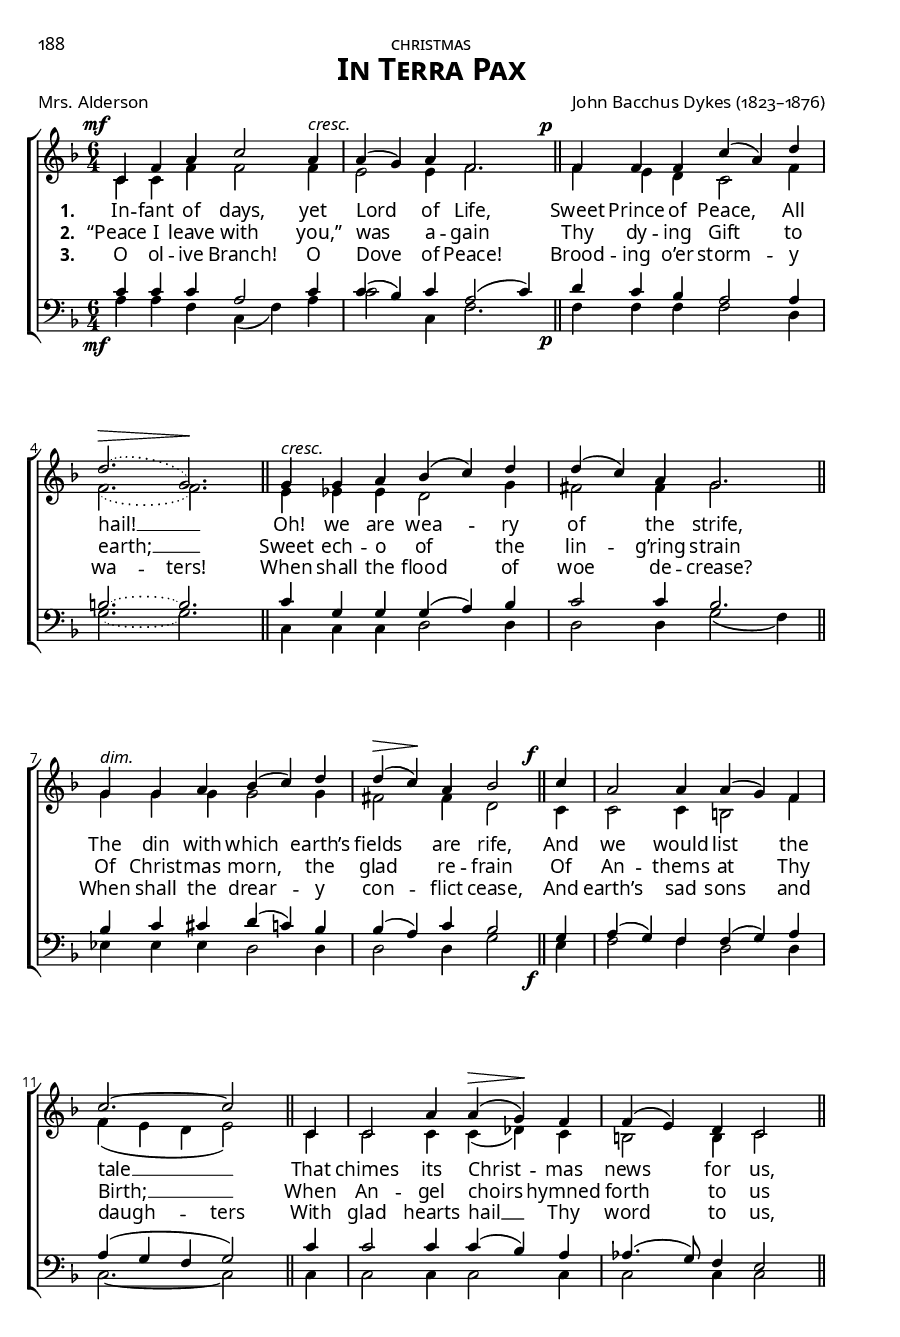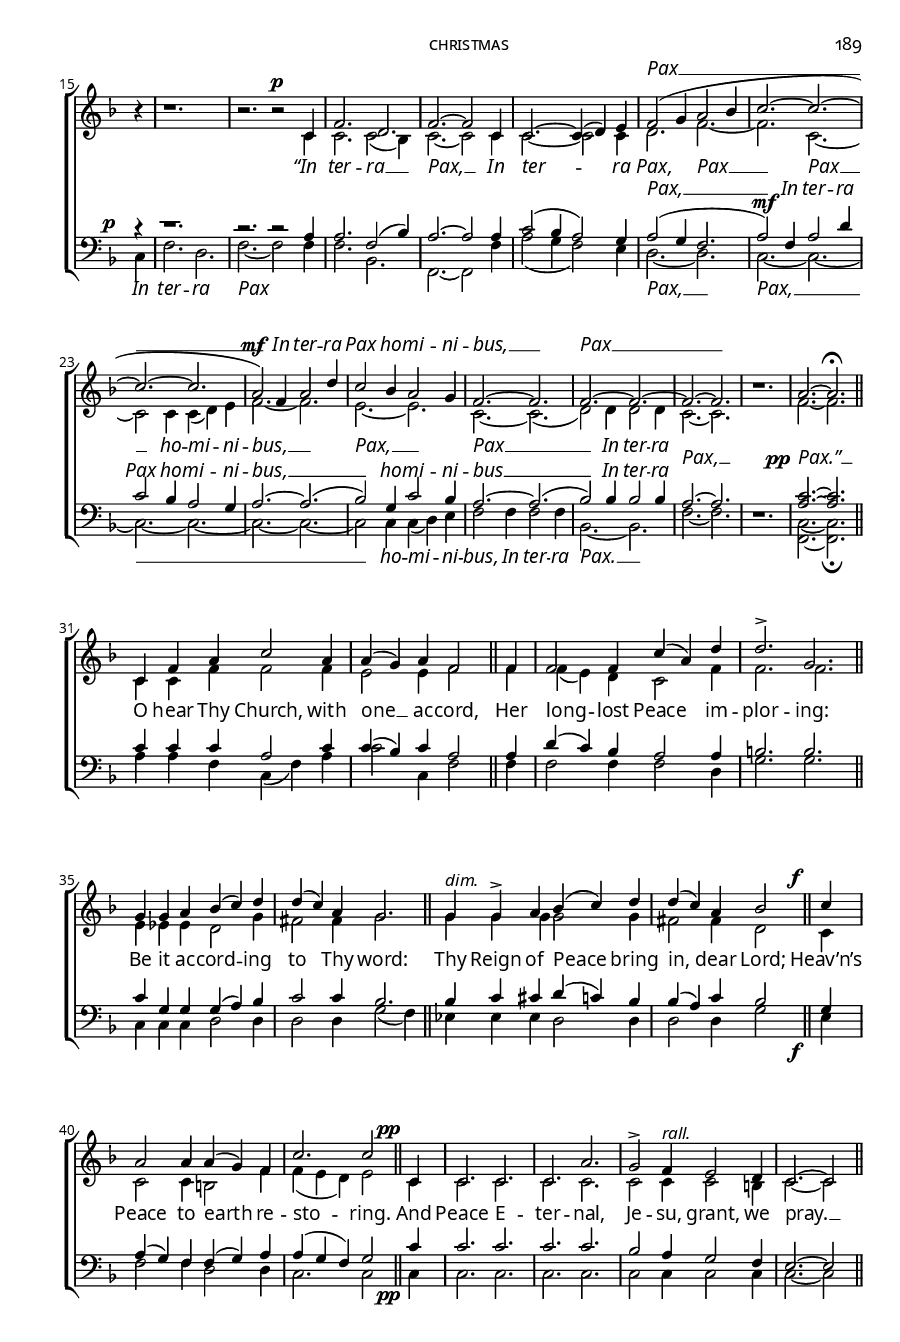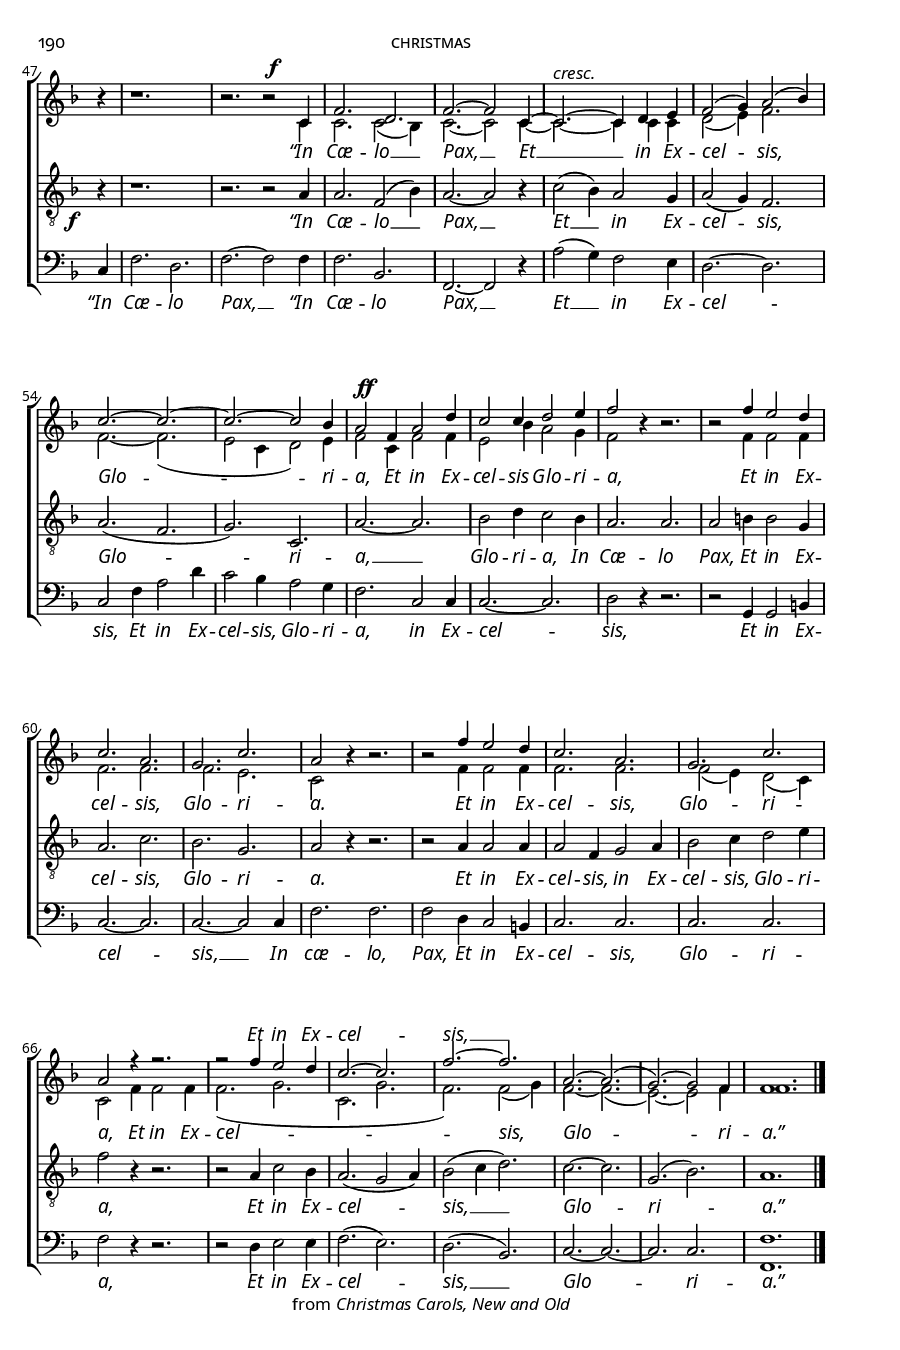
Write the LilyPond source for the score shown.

\version "2.14.2"
\include "util.ly"
\header {
  title = \markup{\override #'(font-name . "Garamond Premier Pro Semibold"){ \abs-fontsize #15 \smallCapsOldStyle"In Terra Pax"}}
  poet = \markup\oldStyleNum"Mrs. Alderson"
  composer = \markup\oldStyleNum"John Bacchus Dykes (1823–1876)"
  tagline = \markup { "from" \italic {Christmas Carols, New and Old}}
}
\paper {
  %print-all-headers = ##t
  paper-height = 9\in
  paper-width = 6\in
  indent = 0\in
  %system-system-spacing = #'((basic-distance . 10) (padding . 0))
  %system-system-spacing =
  %  #'((basic-distance . 0)
  %     (minimum-distance . 0)
  %     (padding . -0.35)
  %     (stretchability . 100))
  ragged-last-bottom = ##f
  ragged-bottom = ##f
  two-sided = ##t
  inner-margin = 0.5\in
  outer-margin = 0.25\in
  top-margin = 0.25\in
  bottom-margin = 0.25\in
  first-page-number = #188
  print-first-page-number = ##t
  headerLine = \markup{\override #'(font-name . "Garamond Premier Pro") \smallCapsOldStyle"christmas"}
  oddHeaderMarkup = \markup\fill-line{
     \override #'(font-name . "Garamond Premier Pro")\abs-fontsize #8.5
     \combine 
        \fill-line{"" \on-the-fly #print-page-number-check-first
        \oldStylePageNum""
        }
        \fill-line{\headerLine}
  }
  evenHeaderMarkup = \markup {
     \override #'(font-name . "Garamond Premier Pro")\abs-fontsize #8.5
     \combine
        \on-the-fly #print-page-number-check-first
        \oldStylePageNum""
        \fill-line{\headerLine}
  }
}
#(set-global-staff-size 15) \paper{ #(define fonts (make-pango-font-tree "GoudyOlSt BT" "Garamond Premier Pro" "Garamond Premier Pro" (/ 15 20))) }
global = {
  \key f \major
  \time 6/4
  \autoBeamOff
  \override DynamicLineSpanner #'staff-padding = #-1.0
  \override DynamicLineSpanner #'Y-extent = #'(-0.35 . 1)
  \override DynamicText #'X-offset = #-4
}
globalNoTime = {
  \key f \major
  \autoBeamOff
  \override DynamicLineSpanner #'staff-padding = #-1.0
  \override DynamicLineSpanner #'Y-extent = #'(-0.35 . 1)
  \override DynamicText #'X-offset = #-4
}

sopMusic = \relative c' {
  c4^\mf f a c2 a4^\markup\italic"cresc." |
  a( g) a f2. \bar "||"
  f4^\p f f c'( a) d |
  \slurDotted
  d2.(^\> g,)\! \bar "||"
  
  \slurSolid
  g4^\markup\italic"cresc." g a bes( c) d |
  d( c) a g2. \bar "||"
  g4^\markup\italic"dim." g a bes( c) d |
  \partial 4*5 d(^\> c)\! a bes2 \bar "||"
  
  \partial 4 c4^\f |
  a2 a4 a( g) f |
  \partial 4*5 c'2.~ c2 \bar "||"
  \partial 4 c,4 |
  c2 a'4 a(^\> g)\! f |
  \partial 4*5 f( e) d c2 \bar "||" \break
  
  \partial 4 b'4\rest |
  b1.\rest |
  b2.\rest b2\rest c,4^\p |
  f2. d |
  f~ f2 c4 |
  c2.~ c4( d) e |
  
  f2( g4 a2 bes4 |
  c2.~ c~ |
  c~ c |
  a2) f4 a2 d4 |
  
  c2 bes4 a2 g4 |
  f2.~ f |
  f~ f~ |
  f~ f |
  bes1.\rest |
  a2.~ a2.\fermata \bar "||" \break
  
  % verse 4
  c,4 f a c2 a4 |
  a( g) a f2 \bar "||"
  f4 |
  f2 f4 c'( a) d |
  d2.^> g, \bar "||"
  
  g4 g a bes( c) d |
  d( c) a g2. \bar "||"
  g4^\markup\italic"dim." g^> a bes( c) d |
  \partial 4*5 d( c) a bes2 \bar "||"
  
  \partial 4 c4^\f |
  a2 a4 a( g) f |
  \partial 4*5 c'2. c2 \bar "||"
  \partial 4 c,4^\pp |
  c2. c |
  c a' |
  
  g2^> f4^\markup\italic"rall." e2 d4 |
  \partial 4*5 c2.~ c2 \bar "||"  \pageBreak
  \partial 4 b'4\rest |
  b1.\rest |
  b2.\rest b2\rest c,4^\f |
  f2. d |
  f~ f2 c4~ |
  c2.~^\markup\italic"cresc." c4 d e |
  
  f2( g4) a2( bes4) |
  c2.~ c~ |
  c~ c2 bes4 |
  a2 f4^\ff a2 d4 |
  c2 c4 d2 e4 |
  f2 bes,4\rest bes2.\rest |
  
  bes2\rest f'4 e2 d4 |
  c2. a |
  g c |
  a2 bes4\rest bes2.\rest |
  
  bes2\rest f'4 e2 d4 |
  c2. a |
  g c |
  a2 f'4\rest f2.\rest |
  
  f2\rest f4 e2 d4 |
  c2.~ c |
  f~ f |
  a,~ a( |
  g)~ g2 f4 |
  f1. \bar "|."
}
sopWords = {
  \lyricmode {
    \repeat unfold 44 {\skip 1}
    \repeat unfold 7 {\skip 1}
    \markup\italic Pax __
  }
  \set stanza = \markup\dynamic"mf"
  \lyricmode {
    \markup\italic In \markup\italic ter -- \markup\italic ra \markup\italic Pax \markup\italic ho -- \markup\italic mi -- \markup\italic ni -- \markup\italic bus, __ \markup\italic Pax __
  }
  \lyricmode {
    ""
    
    \repeat unfold 47 {\skip 1}
    \repeat unfold 37 {\skip 1}
    \markup\italic Et \markup\italic in \markup\italic Ex -- \markup\italic cel -- \markup\italic sis, __
  }
}

dropLyrics = {
  \override LyricText #'extra-offset = #'(0 . -2.0)
  \override LyricHyphen #'extra-offset = #'(0 . -2.0)
  \override LyricExtender #'extra-offset = #'(0 . -2.0)
  \override StanzaNumber #'extra-offset = #'(0 . -2.0)
}
dropLyricsII = {
  \override LyricText #'extra-offset = #'(0 . -0.2)
  \override LyricHyphen #'extra-offset = #'(0 . -0.2)
  \override LyricExtender #'extra-offset = #'(0 . -0.2)
  \override StanzaNumber #'extra-offset = #'(0 . -0.2)
}

altoMusic = \relative c' {
  c4 c f f2 f4 |
  e2 e4 f2. \bar "||"
  f4 e d c2 f4 |
  \slurDotted
  f2.( f) \bar "||"
  
  \slurSolid
  e4 ees ees d2 g4 |
  fis2 fis4 g2. \bar "||"
  g4 g g g2 g4 |
  fis2 fis4 d2 \bar "||"
  
  c4 |
  c2 c4 b2 f'4 |
  f( e d e2) \bar "||"
  c4 |
  c2 c4 c( des) c |
  b2 b4 c2 \bar "||"
  
  s4 |
  s1. |
  s2. s2 c4 |
  c2. c2( bes4) |
  c2.~ c2 c4 |
  c2.~ c2 c4 |
  
  d2. f~ |
  f) c2.~ |
  c2 c4 c( d) e |
  f2.~ f |
  
  e2.~ e |
  c~ c( |
  d2) d4 d2 d4 |
  c2.~ c |
  s1. |
  f2.~ f \bar "||"
  
  % verse 4
  c4 c f f2 f4 |
  e2 e4 f2 \bar "||"
  f4 |
  f4( e) d c2 f4 |
  f2. f \bar "||"
  
  e4 ees ees d2 g4 |
  fis2 fis4 g2. \bar "||"
  g4 g g g2 g4 |
  fis2 fis4 d2 \bar "||"
  
  c4 |
  c2 c4 b2 f'4 |
  f( e d) e2 \bar "||"
  c4 |
  c2. c |
  c c |
  
  c2 c4 c2 b4 |
  c2.~ c2 \bar "||"
  s4 |
  s1. |
  s2. s2 c4 |
  c2. c2( bes4) |
  
  c2.~ c2 c4~ |
  c2.~ c4 c c |
  d2( e4) f2. |
  f2.~ f( |
  
  e2 c4 d2) e4 |
  f2 c4 f2 f4 |
  e2 bes'4 a2 g4 |
  f2 s4 s2. |
  
  s2 f4 f2 f4 |
  f2. f |
  f e |
  c2 s4 s2. |
  
  s2 f4 f2 f4 |
  f2. f |
  f2( e4) d2( c4) |
  c2 f4 f2 f4 |
  
  f2.( g |
  c, g' |
  f) f2( g4) |
  f2.~ f( |
  e)~ e2 f4 |
  f1. \bar "|."
}
altoWords = {
  \lyricmode {
    \dropLyricsV
    \set stanza = #"1. "
    \set associatedVoice = "sopranos"
    In -- fant of days, yet Lord of Life,
    Sweet Prince \unset associatedVoice
    of Peace, All hail! __
    Oh! we are wea -- ry of the strife,
    \set associatedVoice = "sopranos"
    The din \unset associatedVoice
    with which earth’s fields are rife,
    And we would list the tale __
    That chimes its Christ -- mas news for us,
    
    \markup\italic “In \markup\italic ter -- \markup\italic ra __ \markup\italic Pax, __
    \markup\italic In \markup\italic ter -- \markup\italic ra \markup\italic Pax, \markup\italic Pax __ \markup\italic Pax __ \markup\italic ho -- \markup\italic mi -- \markup\italic ni -- \markup\italic bus, __
    \markup\italic Pax, __ \markup\italic Pax __ \markup\italic In \markup\italic ter -- \markup\italic ra
    
    \dropLyrics
    \markup\italic Pax, __
  }
  \set stanza = \markup\dynamic"pp"
  \lyricmode{
    \markup\italic Pax.” __
    
    \dropLyricsV
    \set associatedVoice = "sopranos"
    O hear Thy Church, with one __ ac -- cord,
    \set associatedVoice = "tenors"
    Her long -- lost Peace im -- plor -- ing:
    \unset associatedVoice 
    Be it ac -- cord -- ing to Thy word:
    \set associatedVoice = "tenors"
    Thy Reign of Peace bring in, dear Lord;
    \set associatedVoice = "sopranos"
    Heav’n’s Peace to earth \unset associatedVoice re -- sto -- ring.
    And Peace E -- ter -- nal, Je -- su, grant, we pray. __
    
    \dropLyricsII
    \markup\italic “In \markup\italic Cæ -- \markup\italic lo __ \markup\italic Pax, __
    \set associatedVoice = "sopranos"
    \markup\italic Et __ \markup\italic in \unset associatedVoice \markup\italic Ex -- \markup\italic cel -- \markup\italic sis,
    \set associatedVoice = "sopranos"
    \markup\italic Glo -- \markup\italic ri -- \markup\italic a,
    \markup\italic Et \markup\italic in \markup\italic Ex -- \markup\italic cel -- \markup\italic sis \markup\italic Glo -- \markup\italic ri -- \markup\italic a,
    
    \markup\italic Et \markup\italic in \markup\italic Ex -- \markup\italic cel -- \markup\italic sis, \markup\italic Glo -- \markup\italic ri -- \markup\italic a.
    
    \markup\italic Et \markup\italic in \markup\italic Ex -- \markup\italic cel --
    \set associatedVoice = "sopranos"
    \markup\italic sis, \markup\italic Glo -- \markup\italic ri -- \set associatedVoice = "altos" \markup\italic a,
    
    \markup\italic Et \markup\italic in \markup\italic Ex -- \markup\italic cel -- \markup\italic sis, \markup\italic Glo -- 
    \set associatedVoice = "sopranos"
    \markup\italic ri -- \markup\italic a.”
  }
}
altoWordsII = \lyricmode {
  \dropLyricsV
%\markup\italic 
  \set stanza = #"2. "
  \set associatedVoice = "sopranos"
  “Peace I leave with you,” was a -- gain
  Thy dy -- \unset associatedVoice
  ing Gift to earth; __
  Sweet ech -- o of the lin -- g’ring strain
  \set associatedVoice = "sopranos"
  Of Christ -- \unset associatedVoice
  mas morn, the glad re -- frain
  Of An -- thems at Thy Birth; __
  When An -- gel choirs hymned forth to us
}
altoWordsIII = \lyricmode {
  \dropLyricsV
  \set stanza = #"3. "
  \set associatedVoice = "sopranos"
  O ol -- ive Branch! O Dove of Peace!
  Brood -- ing
  \unset associatedVoice
  o’er storm -- y
  \set ignoreMelismata = ##t
  \set associatedVoice = "sopranos"
  wa -- ters!
  \unset associatedVoice
  \unset ignoreMelismata
  When shall the flood of woe de -- crease?
  \set associatedVoice = "sopranos"
  When shall \unset associatedVoice
  the drear -- y con -- flict cease,
  And earth’s sad sons and
  \set ignoreMelismata = ##t
  daugh -- _ _ ters
  \unset ignoreMelismata
  With glad hearts hail __ Thy word to us,
}
altoWordsIV = \lyricmode {
  \set stanza = #"4. "
  \set ignoreMelismata = ##t
}
altoWordsV = \lyricmode {
  \set stanza = #"5. "
  \set ignoreMelismata = ##t
}
altoWordsVI = \lyricmode {
  \set stanza = #"6. "
  \set ignoreMelismata = ##t
}
tenorMusic = \relative c' {
  c4_\mf c c a2 c4 |
  c( bes) c a2( c4) \bar "||"
  d_\p c bes a2 a4 |
  \tieDotted
  b2.~ b \bar "||"
  
  \tieSolid
  c4 g g g( a) bes |
  c2 c4 bes2. \bar "||"
  bes4 c cis d( c) bes |
  bes( a) c bes2 \bar "||"
  
  g4_\f |
  a( g) f f( g) a |
  a( g f g2) \bar "||"
  c4 |
  c2 c4 c( bes) a |
  aes4.( g8) f4 e2 \bar "||"
  
  c'4\rest^\p |
  c1.\rest |
  c2.\rest c2\rest a4 |
  a2. f2( bes4) |
  a2.~ a2 a4 |
  c2( bes4 a2) g4 |
  
  a2( g4 f2. |
  a2) f4^\mf a2 d4 |
  c2 bes4 a2 g4 |
  a2.~ a( |
  
  bes2) g4 c2 bes4 |
  a2.~ a( |
  bes2) bes4 bes2 bes4 |
  a2.~ a |
  s1. |
  <c a>2.~ q \bar "||"
  
  
  %verse 4
  c4 c c a2 c4 |
  c( bes) c a2 \bar "||"
  a4 |
  d( c) bes a2 a4 |
  b2. b \bar "||"
  
  c4 g g g( a) bes |
  c2 c4 bes2. \bar "||"
  bes4 c cis d( c) bes |
  bes( a) c bes2 \bar "||"
  
  g4_\f |
  a( g) f f( g) a |
  a( g f) g2 \bar "||"
  c4_\pp |
  c2. c |
  c c |

  bes2 a4 g2 f4 |
  e2.~ e2 \bar "||"
}
tenorMusicII = \relative c' {
  r4_\f |
  r1. |
  r2. r2 a4 |
  a2. f2( bes4) |
  
  a2.~ a2 r4 |
  c2( bes4) a2 g4 |
  a2( g4) f2. |
  a2.( f |
  
  g2.) c, |
  a'~ a |
  bes2 d4 c2 bes4 |
  a2. a |
  
  a2 b4 b2 g4 |
  a2. c |
  bes g |
  a2 r4 r2. |
  
  r2 a4 a2 a4 |
  a2 f4 g2 a4 |
  bes2 c4 d2 e4 |
  f2 r4 r2. |
  
  r2 a,4 c2 bes4 |
  a2.( g2 a4) |
  bes2( c4 d2.) |
  c2.~ c |
  g2.( bes) |
  a1. \bar "|."
}
tenorWords = \lyricmode {
  \repeat unfold 44 {\skip 1}
  \repeat unfold 7 {\skip 1}
  \markup\italic Pax, __ \markup\italic In \markup\italic ter -- \markup\italic ra \markup\italic Pax \markup\italic ho -- \markup\italic mi -- \markup\italic ni -- \markup\italic bus, __
  \markup\italic ho -- \markup\italic mi -- \markup\italic ni -- \markup\italic bus __ \markup\italic In \markup\italic ter -- \markup\italic ra "" "" ""
  
  %\repeat unfold 51 {\skip 1}
}
tenorWordsII = \lyricmode {
  \dropLyricsII
  \markup\italic “In \markup\italic Cæ -- \markup\italic lo __ \markup\italic Pax, __
  \markup\italic Et __ \markup\italic in \markup\italic Ex -- \markup\italic cel -- \markup\italic sis, \markup\italic Glo -- \markup\italic ri -- \markup\italic a, __
  \markup\italic Glo -- \markup\italic ri -- \markup\italic a, \markup\italic In \markup\italic Cæ -- \markup\italic lo \markup\italic Pax,
  \markup\italic Et \markup\italic in \markup\italic Ex -- \markup\italic cel -- \markup\italic sis, \markup\italic Glo -- \markup\italic ri -- \markup\italic a.
  \markup\italic Et \markup\italic in \markup\italic Ex -- \markup\italic cel -- \markup\italic sis, \markup\italic in \markup\italic Ex -- \markup\italic cel -- \markup\italic sis, \markup\italic Glo -- \markup\italic ri -- \markup\italic a,
  \markup\italic Et \markup\italic in \markup\italic Ex -- \markup\italic cel -- \markup\italic sis, __ \markup\italic Glo -- \markup\italic ri -- \markup\italic a.”
}

bassMusic = \relative c {
  a'4 a f c( f) a |
  c2 c,4 f2. \bar "||"
  f4 f f f2 d4 |
  \tieDotted
  g2.~ g \bar "||"
  
  \tieSolid
  c,4 c c d2 d4 |
  d2 d4 g2( f4) \bar "||"
  ees4 ees ees d2 d4 |
  d2 d4 g2 \bar "||"
  
  e4 |
  f2 f4 d2 d4 |
  c2.~ c2 \bar "||"
  c4 |
  c2 c4 c2 c4 |
  c2 c4 c2 \bar "||"
  
  c4 |
  f2. d |
  f~ f2 f4 |
  f2. bes, |
  f~ f2 f'4 |
  a2( g4 f2) e4 |
  
  d2.~ d |
  c~ c~ |
  c~ c~ |
  c~ c~ |
  c2 c4 c( d) e |
  f2 f4 f2 f4 |
  bes,2.~ bes |
  f'~ f |
  d1.\rest |
  <c f,>2.~ q\fermata \bar "||"
  
  %verse 4
  a'4 a f c( f) a |
  c2 c,4 f2 \bar "||"
  f4 |
  f2 f4 f2 d4 |
  g2. g \bar "||"
  
  c,4 c c d2 d4 |
  d2 d4 g2( f4) \bar "||"
  ees4 ees ees d2 d4 |
  d2 d4 g2 \bar "||"
  
  e4 |
  f2 f4 d2 d4 |
  c2. c2 \bar "||"
  c4 |
  c2. c2. |
  c c |
  
  c2 c4 c2 c4 |
  c2.~ c2 \bar "||"
}

bassMusicII = \relative c {
  c4 |
  f2. d |
  f~ f2 f4 |
  f2. bes, |
  f~ f2 r4 |
  a'2( g4) f2 e4 |
  d2.~ d |
  c2 f4 a2 d4 |
  
  c2 bes4 a2 g4 |
  f2. c2 c4 |
  c2.~ c |
  d2 r4 r2. |
  
  r2 g,4 g2 |
  b4 |
  c2.~ c |
  c~ c2 c4 |
  f2. f |
  
  f2 d4 c2 b4 |
  c2. c |
  c c |
  f2 r4 r2. |
  
  r2 d4 e2 e4 |
  f2.( e) |
  d( bes) |
  c~ c~ |
  c c |
  <f f,>1. \bar "|."
}
bassWords = \lyricmode {
  \repeat unfold 44 {\skip 1}
  \markup\italic In \markup\italic ter -- \markup\italic ra \markup\italic Pax
  \repeat unfold 7 {\skip 1}
  \markup\italic Pax, __ \markup\italic Pax, __ \markup\italic ho -- \markup\italic mi -- \markup\italic ni -- \markup\italic bus, \markup\italic In \markup\italic ter -- \markup\italic ra \markup\italic Pax. __ ""
  
  %\repeat unfold 49 {\skip 1}
}
bassWordsII = \lyricmode {
  \dropLyricsII
  \markup\italic “In \markup\italic Cæ -- \markup\italic lo \markup\italic Pax, __
  \markup\italic “In \markup\italic Cæ -- \markup\italic lo \markup\italic Pax, __
  \markup\italic Et __ \markup\italic in \markup\italic Ex -- \markup\italic cel -- \markup\italic sis,
  \markup\italic Et \markup\italic in \markup\italic Ex -- \markup\italic cel -- \markup\italic sis, \markup\italic Glo -- \markup\italic ri -- \markup\italic a,
  \markup\italic in \markup\italic Ex -- \markup\italic cel -- \markup\italic sis,
  \markup\italic Et \markup\italic in \markup\italic Ex -- \markup\italic cel -- \markup\italic sis, __
  \markup\italic In \markup\italic cæ -- \markup\italic lo, \markup\italic Pax,
  \markup\italic Et \markup\italic in \markup\italic Ex -- \markup\italic cel -- \markup\italic sis, \markup\italic Glo -- \markup\italic ri -- \markup\italic a,
  \markup\italic Et \markup\italic in \markup\italic Ex -- \markup\italic cel -- \markup\italic sis, __
  \markup\italic Glo -- \markup\italic ri -- \markup\italic a.”
}

pianoRH = \relative c' {
  
}
pianoLH = \relative c' {
  
}

\score {
  <<
   \new ChoirStaff <<
%    \new Lyrics = sopranos \with { \override VerticalAxisGroup #'nonstaff-relatedstaff-spacing = #'((basic-distance . 1)) }
    \new Staff = women <<
      \set Staff.explicitKeySignatureVisibility = #end-of-line-invisible
      \new Voice = "sopranos" { \voiceOne << \global \sopMusic >> }
      \new Voice = "altos" { \voiceTwo << \global \altoMusic >> }
    >>
    {\new Staff = men <<
      \set Staff.explicitKeySignatureVisibility = #end-of-line-invisible
      \clef bass
      \new Voice = "tenors" { \voiceOne << \global \tenorMusic >> }
      \new Voice = "basses" { \voiceTwo << \global \bassMusic >> }
    >>
     <<
       \new Staff = tenor {
          \override Staff.TimeSignature #'stencil = ##f
          \set Staff.explicitKeySignatureVisibility = #end-of-line-invisible
          \clef "G_8" \new Voice = "tenorsII" { \globalNoTime \tenorMusicII }
       }
       \new Staff = bass {
          \override Staff.TimeSignature #'stencil = ##f
          \set Staff.explicitKeySignatureVisibility = #end-of-line-invisible
          \clef bass \new Voice = "bassesII" { \globalNoTime \bassMusicII }
       }
      \new Lyrics \with { alignBelowContext = #"tenor" \override VerticalAxisGroup #'nonstaff-relatedstaff-spacing = #'((basic-distance . 1)) } \lyricsto "tenorsII" \tenorWordsII
      \new Lyrics \with { alignBelowContext = #"bass" \override VerticalAxisGroup #'nonstaff-relatedstaff-spacing = #'((basic-distance . 1)) } \lyricsto "bassesII" \bassWordsII
     >>
    }
    \new Lyrics \with { alignAboveContext = #"women" \override VerticalAxisGroup #'nonstaff-relatedstaff-spacing = #'((basic-distance . 1))} \lyricsto "sopranos" \sopWords
     \new Lyrics = "altosVI"  \with { alignBelowContext = #"women" \override VerticalAxisGroup #'nonstaff-relatedstaff-spacing = #'((basic-distance . 1))} \lyricsto "altos" \altoWordsVI
    \new Lyrics = "altosV"  \with { alignBelowContext = #"women" \override VerticalAxisGroup #'nonstaff-relatedstaff-spacing = #'((basic-distance . 1))} \lyricsto "altos" \altoWordsV
    \new Lyrics = "altosIV"  \with { alignBelowContext = #"women" \override VerticalAxisGroup #'nonstaff-relatedstaff-spacing = #'((basic-distance . 1))} \lyricsto "altos" \altoWordsIV
    \new Lyrics = "altosIII"  \with { alignBelowContext = #"women" \override VerticalAxisGroup #'nonstaff-relatedstaff-spacing = #'((basic-distance . 1))} \lyricsto "altos" \altoWordsIII
    \new Lyrics = "altosII"  \with { alignBelowContext = #"women" \override VerticalAxisGroup #'nonstaff-relatedstaff-spacing = #'((basic-distance . 1))} \lyricsto "altos" \altoWordsII
    \new Lyrics = "altos"  \with { alignBelowContext = #"women" \override VerticalAxisGroup #'nonstaff-relatedstaff-spacing = #'((basic-distance . 1))} \lyricsto "altos" \altoWords
    \new Lyrics \with { alignAboveContext = #"men" \override VerticalAxisGroup #'nonstaff-relatedstaff-spacing = #'((basic-distance . 1)) } \lyricsto "tenors" \tenorWords
    \new Lyrics \with { alignBelowContext = #"men" \override VerticalAxisGroup #'nonstaff-relatedstaff-spacing = #'((basic-distance . 1)) } \lyricsto "basses" \bassWords
  >>
%    \new PianoStaff << \new Staff { \new Voice { \pianoRH } } \new Staff { \clef "bass" \pianoLH } >>
  >>
  \layout {
    \context {
      \Score
      %\override SpacingSpanner #'base-shortest-duration = #(ly:make-moment 1 8)
      %\override SpacingSpanner #'common-shortest-duration = #(ly:make-moment 1 4)
    }
    \context {
      % Remove all empty staves
      \Staff \RemoveEmptyStaves \override VerticalAxisGroup #'remove-first = ##t
    }
    \context {
      \Lyrics
      \override LyricText #'X-offset = #center-on-word
    }
  }
}

